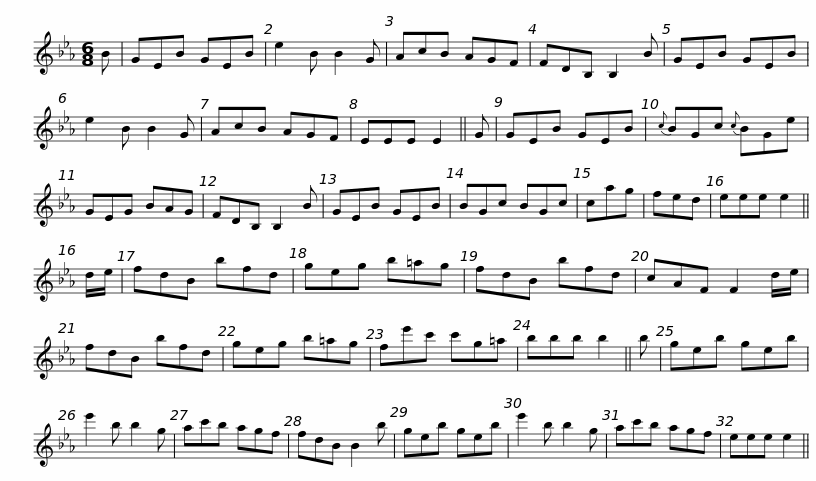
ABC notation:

X:1
L:1/8
M:6/8
I:linebreak $
K:Eb
V:1 treble
V:1
 B | GEB GEB | e2 B B2 G | AcB AGF | FDB, B,2 B | %5
 GEB GEB | e2 B B2 G | AcB AGF |$ EEE E2 || G | %10
 GEB GEB |{c} BGc{c} BGe | GEG BAG | FDB, B,2 B | GEB GEB | %15
 BGc BGc |$ cag | fed | eee e2 || d/e/ | %20
 fdB bfd | geg b=ag | fdB bfd | cAF F2 d/e/ | fdB bfd |$ %25
 geg b=ag | fe'c' c'g=a | bbb b2 || b | geb geb | %30
 e'2 b b2 g | ac'b agf |$ fdB B2 b | geb geb | e'2 b b2 g | %35
 ac'b agf | eee e2 || %37
